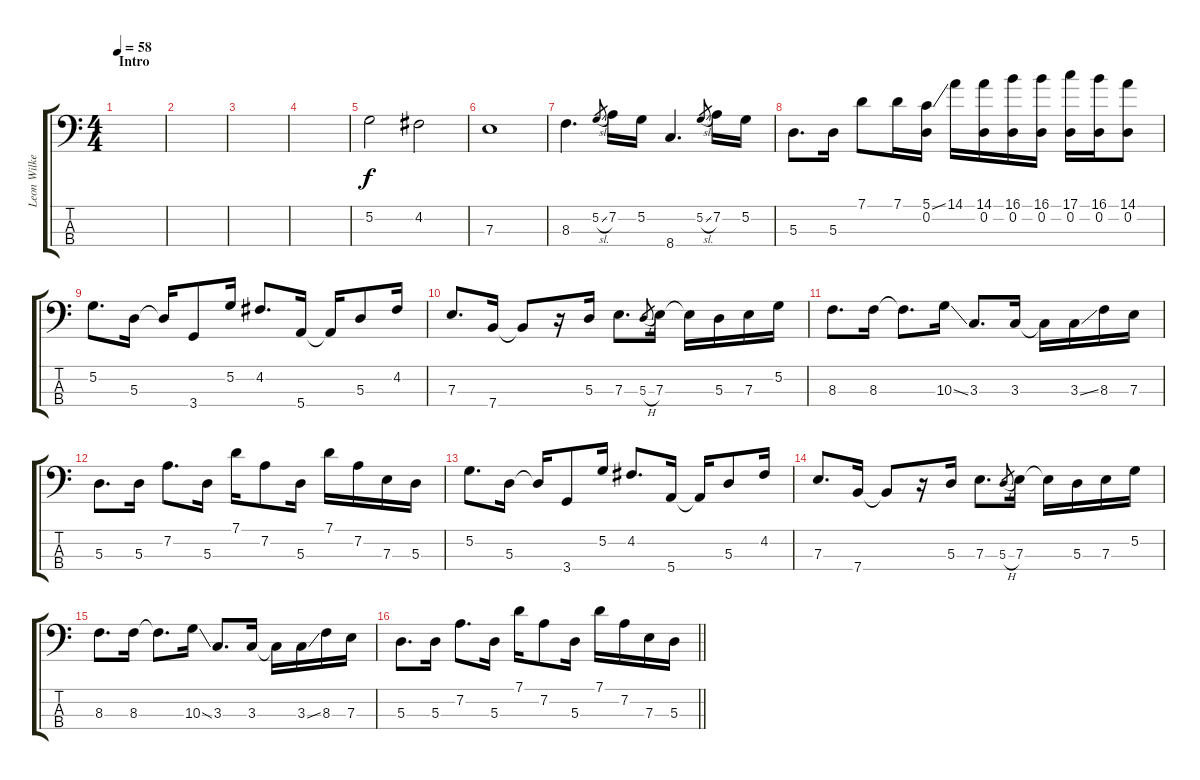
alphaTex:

\track ("Leon Wilkeson" "Leon Wilke") {instrument electricbassfinger}
\staff {score tabs}
\tuning (G2 D2 A1 E1) {hide}
\ts (4 4)
\section ("" "Intro")
\tempo 58
\clef f4
\ks c
|
|
|
|
5.2.2 4.2.2 |
7.3.1 |
8.3.4{d} 5.2{sl}.8{gr} 7.2.16 5.2.16 8.4.4{d} 5.2{sl}.8{gr} 7.2.16 5.2.16 |
5.3.8{d} 5.3.16 7.1.8 7.1.16 (5.1{ss} 0.2).16 14.1.16 (14.1 0.2).16 (16.1 0.2).16 (16.1 0.2).16 (17.1 0.2).16 (16.1 0.2).16 (14.1 0.2).8 |
5.2.8{d} 5.3.16 5.3{t}.16 3.4.8 5.2.16 4.2.8{d} 5.4.16 5.4{t}.16 5.3.8 4.2.16 |
7.3.8{d} 7.4.16 7.4{t}.8 r.16 5.3.16 7.3.8{d} 5.3{h}.8{gr} 7.3.16 7.3{t}.16 5.3.16 7.3.16 5.2.16 |
8.3.8{d} 8.3.16 8.3{t}.8{d} 10.3{ss}.16 3.3.8{d} 3.3.16 3.3{t}.16 3.3{ss}.16 8.3.16 7.3.16 |
5.3.8{d} 5.3.16 7.2.8{d} 5.3.16 7.1.16 7.2.8 5.3.16 7.1.16 7.2.16 7.3.16 5.3.16 |
5.2.8{d} 5.3.16 5.3{t}.16 3.4.8 5.2.16 4.2.8{d} 5.4.16 5.4{t}.16 5.3.8 4.2.16 |
7.3.8{d} 7.4.16 7.4{t}.8 r.16 5.3.16 7.3.8{d} 5.3{h}.8{gr} 7.3.16 7.3{t}.16 5.3.16 7.3.16 5.2.16 |
8.3.8{d} 8.3.16 8.3{t}.8{d} 10.3{ss}.16 3.3.8{d} 3.3.16 3.3{t}.16 3.3{ss}.16 8.3.16 7.3.16 |
\barLineRight lightlight
5.3.8{d} 5.3.16 7.2.8{d} 5.3.16 7.1.16 7.2.8 5.3.16 7.1.16 7.2.16 7.3.16 5.3.16
